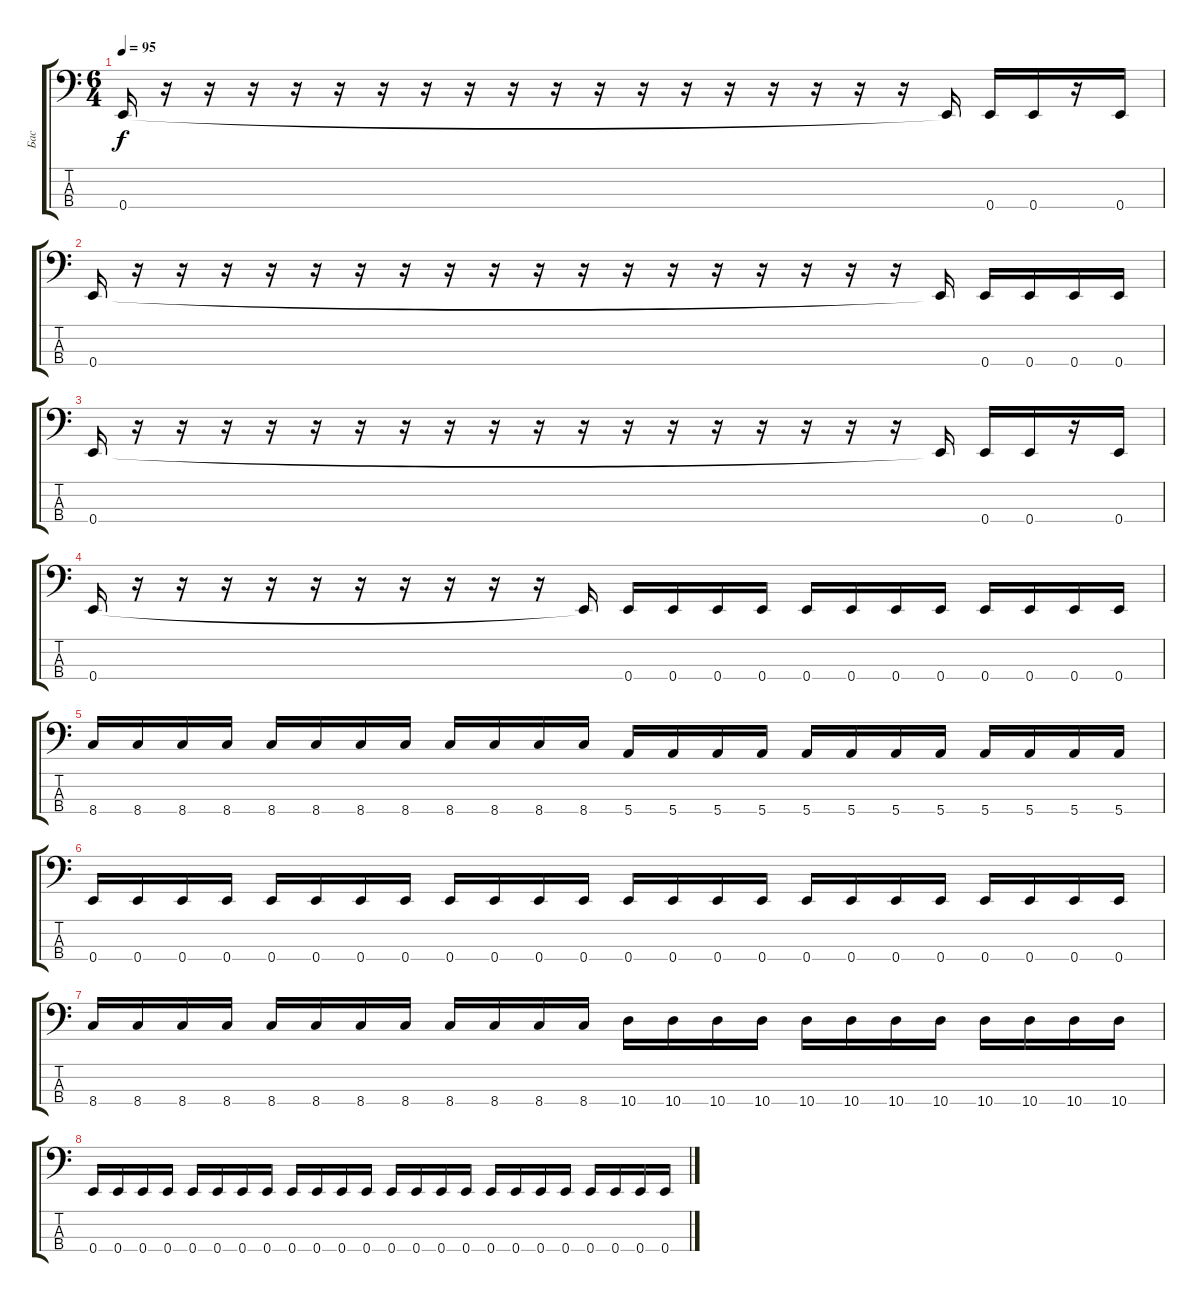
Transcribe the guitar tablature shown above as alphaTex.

\track ("Бас" "Бас") {instrument electricbassfinger}
\staff {score tabs}
\tuning (G2 D2 A1 E1) {hide}
\ts (6 4)
\tempo 95
\clef f4
\ks c
0.4.16{dy f} r.16 r.16 r.16 r.16 r.16 r.16 r.16 r.16 r.16 r.16 r.16 r.16 r.16 r.16 r.16 r.16 r.16 r.16 0.4{t}.16 0.4.16 0.4.16 r.16 0.4.16 |
0.4.16 r.16 r.16 r.16 r.16 r.16 r.16 r.16 r.16 r.16 r.16 r.16 r.16 r.16 r.16 r.16 r.16 r.16 r.16 0.4{t}.16 0.4.16 0.4.16 0.4.16 0.4.16 |
0.4.16 r.16 r.16 r.16 r.16 r.16 r.16 r.16 r.16 r.16 r.16 r.16 r.16 r.16 r.16 r.16 r.16 r.16 r.16 0.4{t}.16 0.4.16 0.4.16 r.16 0.4.16 |
0.4.16 r.16 r.16 r.16 r.16 r.16 r.16 r.16 r.16 r.16 r.16 0.4{t}.16 0.4.16 0.4.16 0.4.16 0.4.16 0.4.16 0.4.16 0.4.16 0.4.16 0.4.16 0.4.16 0.4.16 0.4.16 |
8.4.16 8.4.16 8.4.16 8.4.16 8.4.16 8.4.16 8.4.16 8.4.16 8.4.16 8.4.16 8.4.16 8.4.16 5.4.16 5.4.16 5.4.16 5.4.16 5.4.16 5.4.16 5.4.16 5.4.16 5.4.16 5.4.16 5.4.16 5.4.16 |
0.4.16 0.4.16 0.4.16 0.4.16 0.4.16 0.4.16 0.4.16 0.4.16 0.4.16 0.4.16 0.4.16 0.4.16 0.4.16 0.4.16 0.4.16 0.4.16 0.4.16 0.4.16 0.4.16 0.4.16 0.4.16 0.4.16 0.4.16 0.4.16 |
8.4.16 8.4.16 8.4.16 8.4.16 8.4.16 8.4.16 8.4.16 8.4.16 8.4.16 8.4.16 8.4.16 8.4.16 10.4.16 10.4.16 10.4.16 10.4.16 10.4.16 10.4.16 10.4.16 10.4.16 10.4.16 10.4.16 10.4.16 10.4.16 |
0.4.16 0.4.16 0.4.16 0.4.16 0.4.16 0.4.16 0.4.16 0.4.16 0.4.16 0.4.16 0.4.16 0.4.16 0.4.16 0.4.16 0.4.16 0.4.16 0.4.16 0.4.16 0.4.16 0.4.16 0.4.16 0.4.16 0.4.16 0.4.16
